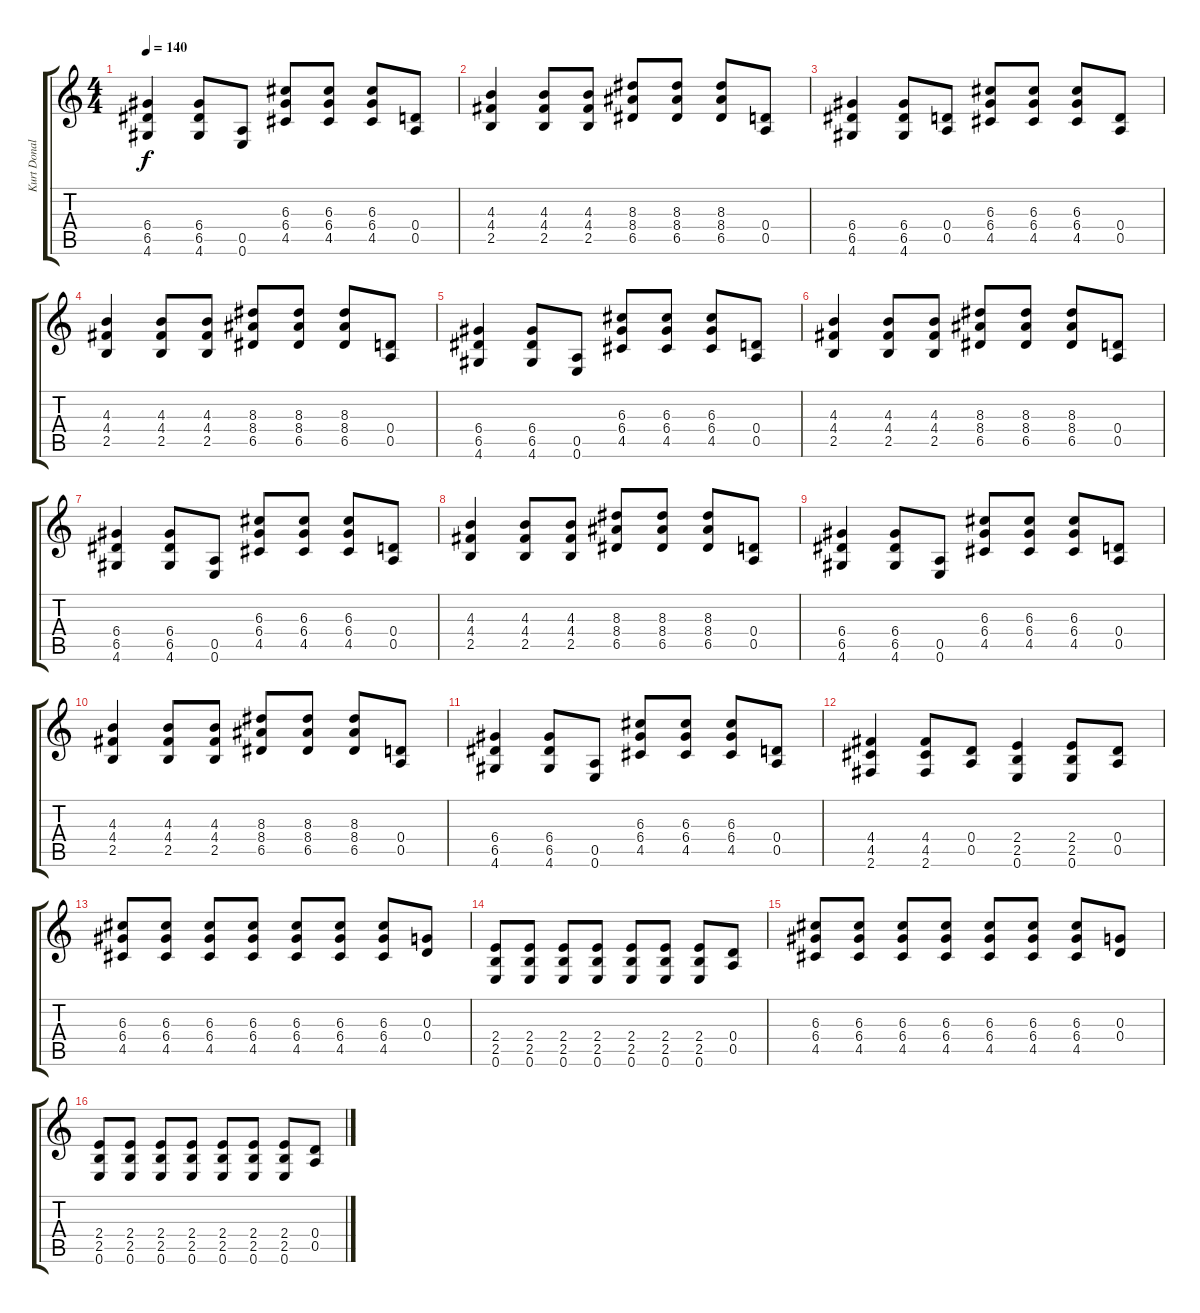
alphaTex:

\track ("Kurt Donald Cobain" "Kurt Donal") {instrument electricguitarclean}
\staff {score tabs}
\tuning (E4 B3 G3 D3 A2 E2) {hide}
\ts (4 4)
\tempo 140
\clef g2
\ks c
(6.4 6.5 4.6).4{dy f} (6.4 6.5 4.6).8 (0.5 0.6).8 (6.3 6.4 4.5).8 (6.3 6.4 4.5).8 (6.3 6.4 4.5).8 (0.4 0.5).8 |
(4.3 4.4 2.5).4 (4.3 4.4 2.5).8 (4.3 4.4 2.5).8 (8.3 8.4 6.5).8 (8.3 8.4 6.5).8 (8.3 8.4 6.5).8 (0.4 0.5).8 |
(6.4 6.5 4.6).4 (6.4 6.5 4.6).8 (0.4 0.5).8 (6.3 6.4 4.5).8 (6.3 6.4 4.5).8 (6.3 6.4 4.5).8 (0.4 0.5).8 |
(4.3 4.4 2.5).4 (4.3 4.4 2.5).8 (4.3 4.4 2.5).8 (8.3 8.4 6.5).8 (8.3 8.4 6.5).8 (8.3 8.4 6.5).8 (0.4 0.5).8 |
(6.4 6.5 4.6).4 (6.4 6.5 4.6).8 (0.5 0.6).8 (6.3 6.4 4.5).8 (6.3 6.4 4.5).8 (6.3 6.4 4.5).8 (0.4 0.5).8 |
(4.3 4.4 2.5).4 (4.3 4.4 2.5).8 (4.3 4.4 2.5).8 (8.3 8.4 6.5).8 (8.3 8.4 6.5).8 (8.3 8.4 6.5).8 (0.4 0.5).8 |
(6.4 6.5 4.6).4 (6.4 6.5 4.6).8 (0.5 0.6).8 (6.3 6.4 4.5).8 (6.3 6.4 4.5).8 (6.3 6.4 4.5).8 (0.4 0.5).8 |
(4.3 4.4 2.5).4 (4.3 4.4 2.5).8 (4.3 4.4 2.5).8 (8.3 8.4 6.5).8 (8.3 8.4 6.5).8 (8.3 8.4 6.5).8 (0.4 0.5).8 |
(6.4 6.5 4.6).4 (6.4 6.5 4.6).8 (0.5 0.6).8 (6.3 6.4 4.5).8 (6.3 6.4 4.5).8 (6.3 6.4 4.5).8 (0.4 0.5).8 |
(4.3 4.4 2.5).4 (4.3 4.4 2.5).8 (4.3 4.4 2.5).8 (8.3 8.4 6.5).8 (8.3 8.4 6.5).8 (8.3 8.4 6.5).8 (0.4 0.5).8 |
(6.4 6.5 4.6).4 (6.4 6.5 4.6).8 (0.5 0.6).8 (6.3 6.4 4.5).8 (6.3 6.4 4.5).8 (6.3 6.4 4.5).8 (0.4 0.5).8 |
(4.4 4.5 2.6).4 (4.4 4.5 2.6).8 (0.4 0.5).8 (2.4 2.5 0.6).4 (2.4 2.5 0.6).8 (0.4 0.5).8 |
(6.3 6.4 4.5).8 (6.3 6.4 4.5).8 (6.3 6.4 4.5).8 (6.3 6.4 4.5).8 (6.3 6.4 4.5).8 (6.3 6.4 4.5).8 (6.3 6.4 4.5).8 (0.3 0.4).8 |
(2.4 2.5 0.6).8 (2.4 2.5 0.6).8 (2.4 2.5 0.6).8 (2.4 2.5 0.6).8 (2.4 2.5 0.6).8 (2.4 2.5 0.6).8 (2.4 2.5 0.6).8 (0.4 0.5).8 |
(6.3 6.4 4.5).8 (6.3 6.4 4.5).8 (6.3 6.4 4.5).8 (6.3 6.4 4.5).8 (6.3 6.4 4.5).8 (6.3 6.4 4.5).8 (6.3 6.4 4.5).8 (0.3 0.4).8 |
(2.4 2.5 0.6).8 (2.4 2.5 0.6).8 (2.4 2.5 0.6).8 (2.4 2.5 0.6).8 (2.4 2.5 0.6).8 (2.4 2.5 0.6).8 (2.4 2.5 0.6).8 (0.4 0.5).8
